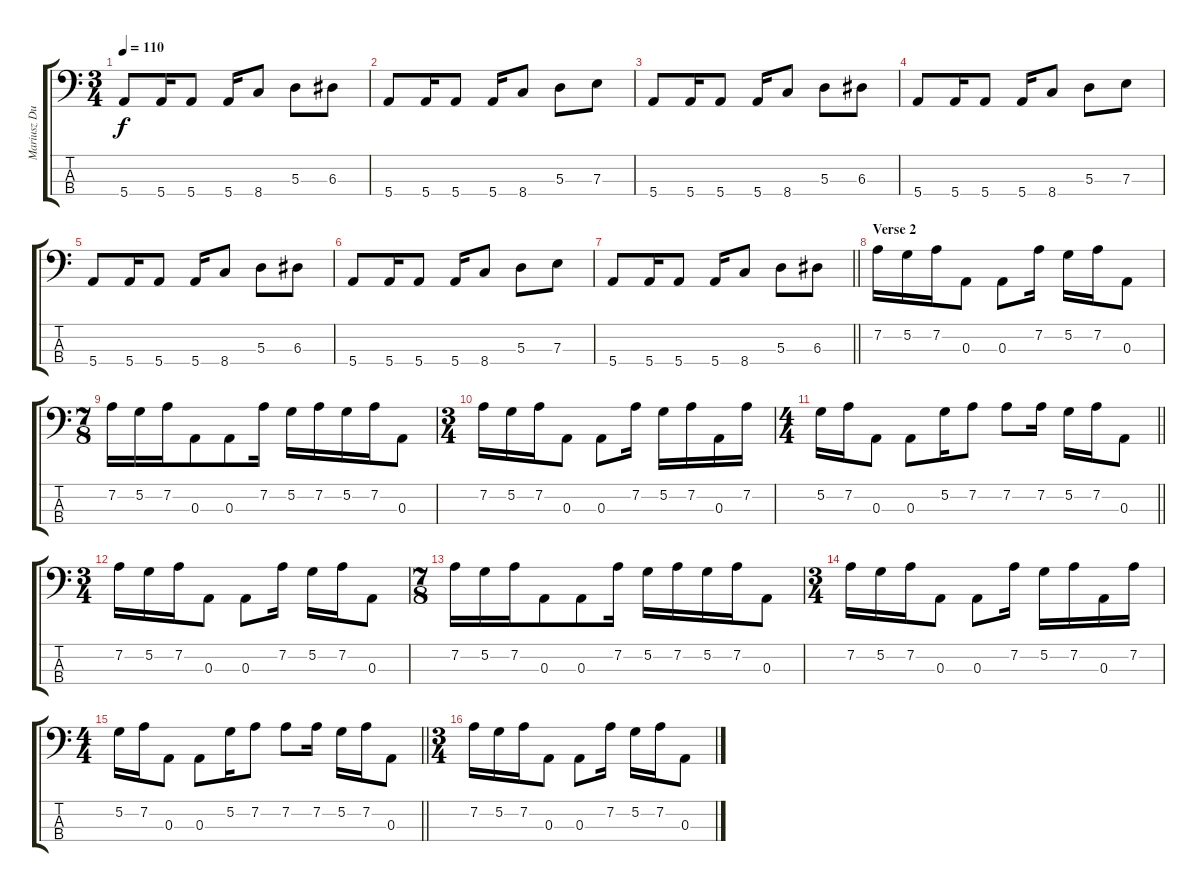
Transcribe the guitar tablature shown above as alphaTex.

\track ("Mariusz Duda" "Mariusz Du") {instrument electricbassfinger}
\staff {score tabs}
\tuning (G2 D2 A1 E1) {hide}
\ts (3 4)
\tempo 110
\clef f4
\ks c
5.4.8{dy f} 5.4.16 5.4.8 5.4.16 8.4.8 5.3.8 6.3.8 |
5.4.8 5.4.16 5.4.8 5.4.16 8.4.8 5.3.8 7.3.8 |
5.4.8 5.4.16 5.4.8 5.4.16 8.4.8 5.3.8 6.3.8 |
5.4.8 5.4.16 5.4.8 5.4.16 8.4.8 5.3.8 7.3.8 |
5.4.8 5.4.16 5.4.8 5.4.16 8.4.8 5.3.8 6.3.8 |
5.4.8 5.4.16 5.4.8 5.4.16 8.4.8 5.3.8 7.3.8 |
\barLineRight lightlight
5.4.8 5.4.16 5.4.8 5.4.16 8.4.8 5.3.8 6.3.8 |
\section ("" "Verse 2")
7.2.16 5.2.16 7.2.16 0.3.8 0.3.8 7.2.16 5.2.16 7.2.16 0.3.8 |
\ts (7 8)
7.2.16 5.2.16 7.2.16 0.3.8 0.3.8 7.2.16 5.2.16 7.2.16 5.2.16 7.2.16 0.3.8 |
\ts (3 4)
7.2.16 5.2.16 7.2.16 0.3.8 0.3.8 7.2.16 5.2.16 7.2.16 0.3.16 7.2.16 |
\ts (4 4)
\barLineRight lightlight
5.2.16 7.2.16 0.3.8 0.3.8 5.2.16 7.2.8 7.2.8 7.2.16 5.2.16 7.2.16 0.3.8 |
\ts (3 4)
7.2.16 5.2.16 7.2.16 0.3.8 0.3.8 7.2.16 5.2.16 7.2.16 0.3.8 |
\ts (7 8)
7.2.16 5.2.16 7.2.16 0.3.8 0.3.8 7.2.16 5.2.16 7.2.16 5.2.16 7.2.16 0.3.8 |
\ts (3 4)
7.2.16 5.2.16 7.2.16 0.3.8 0.3.8 7.2.16 5.2.16 7.2.16 0.3.16 7.2.16 |
\ts (4 4)
\barLineRight lightlight
5.2.16 7.2.16 0.3.8 0.3.8 5.2.16 7.2.8 7.2.8 7.2.16 5.2.16 7.2.16 0.3.8 |
\ts (3 4)
7.2.16 5.2.16 7.2.16 0.3.8 0.3.8 7.2.16 5.2.16 7.2.16 0.3.8
